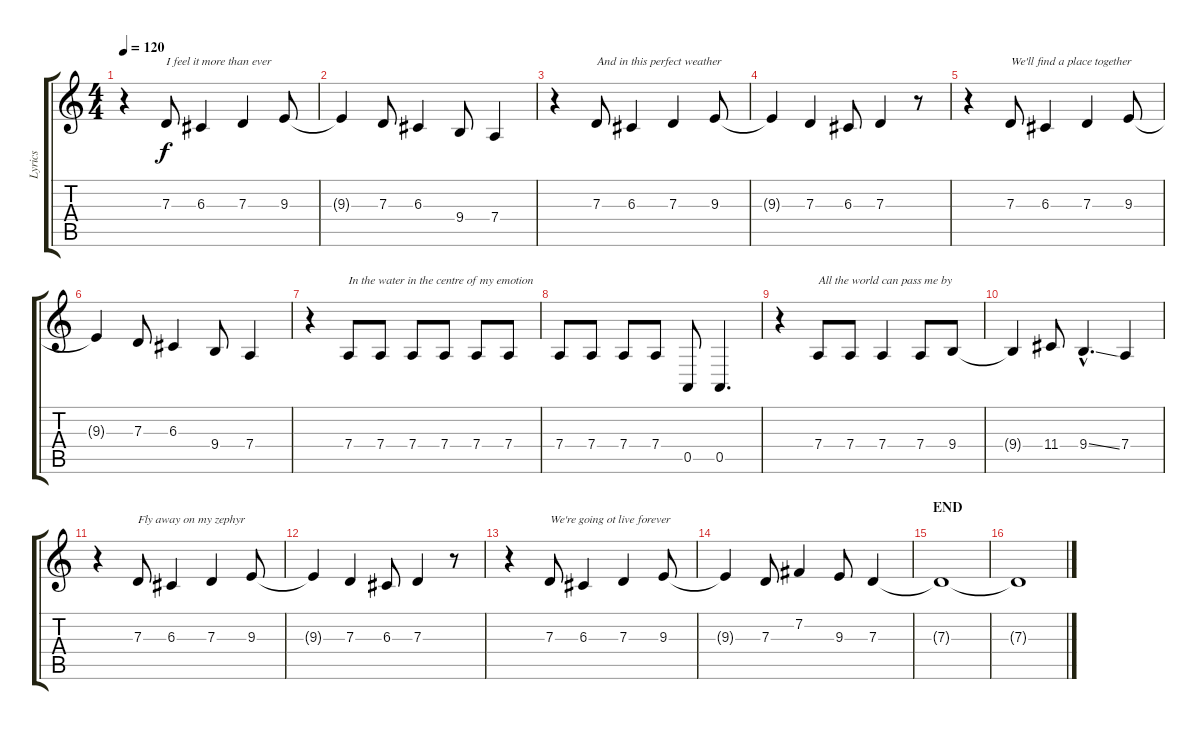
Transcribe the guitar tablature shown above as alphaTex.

\track ("Lyrics" "Lyrics") {instrument tenorsax}
\staff {score tabs}
\tuning (E4 B3 G3 D3 A2 E2) {hide}
\ts (4 4)
\tempo 120
\clef g2
\ks c
r.4{dy f} 7.3.8{txt "I feel it more than ever"} 6.3.4 7.3.4 9.3.8 |
9.3{t}.4 7.3.8 6.3.4 9.4.8 7.4.4 |
r.4 7.3.8{txt "And in this perfect weather"} 6.3.4 7.3.4 9.3.8 |
9.3{t}.4 7.3.4 6.3.8 7.3.4 r.8 |
r.4 7.3.8{txt "We'll find a place together"} 6.3.4 7.3.4 9.3.8 |
9.3{t}.4 7.3.8 6.3.4 9.4.8 7.4.4 |
r.4 7.4.8{txt "In the water in the centre of my emotion"} 7.4.8 7.4.8 7.4.8 7.4.8 7.4.8 |
7.4.8 7.4.8 7.4.8 7.4.8 0.5.8 0.5.4{d} |
r.4 7.4.8{txt "All the world can pass me by"} 7.4.8 7.4.4 7.4.8 9.4.8 |
9.4{t}.4 11.4.8 9.4{ss hac}.4{d} 7.4.4 |
r.4 7.3.8{txt "Fly away on my zephyr"} 6.3.4 7.3.4 9.3.8 |
9.3{t}.4 7.3.4 6.3.8 7.3.4 r.8 |
r.4 7.3.8{txt "We're going ot live forever"} 6.3.4 7.3.4 9.3.8 |
9.3{t}.4 7.3.8 7.2.4 9.3.8 7.3.4 |
\section ("" "END")
7.3{t}.1 |
7.3{t}.1
